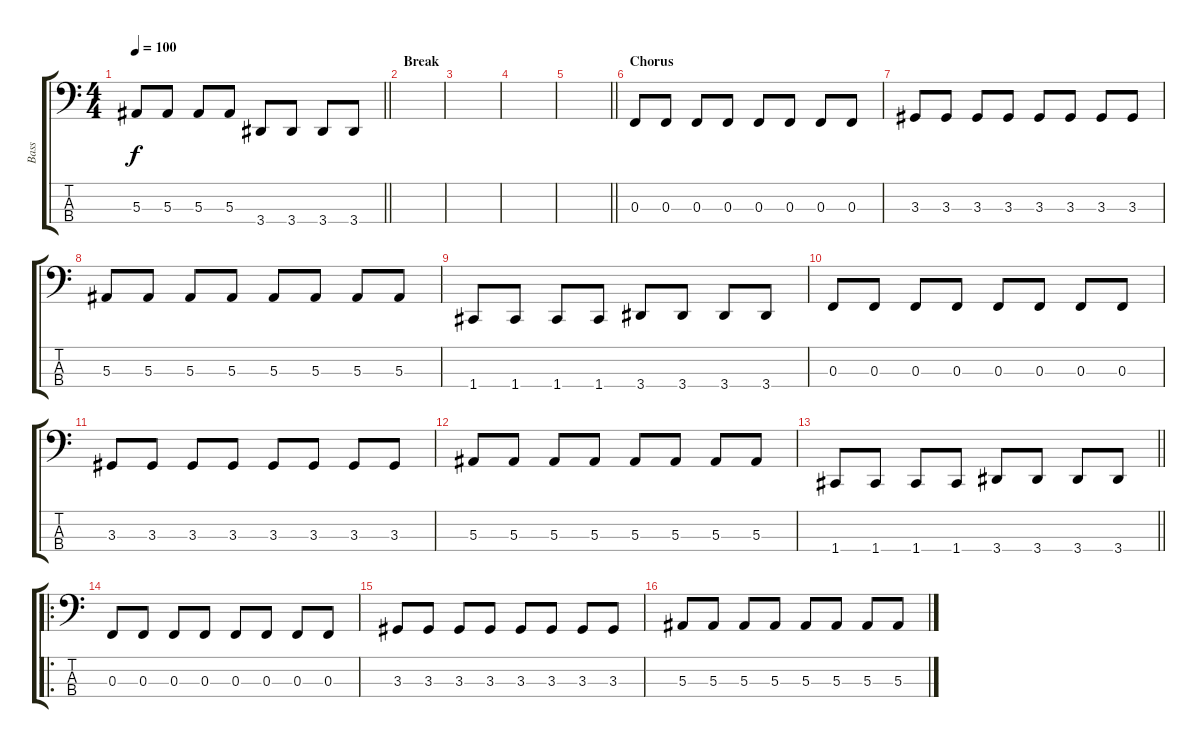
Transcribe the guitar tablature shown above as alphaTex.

\track ("Bass" "Bass") {instrument electricbassfinger}
\staff {score tabs}
\tuning (Eb2 Bb1 F1 C1) {hide}
\ts (4 4)
\tempo 100
\clef f4
\barLineRight lightlight
\ks c
5.3.8{dy f} 5.3.8 5.3.8 5.3.8 3.4.8 3.4.8 3.4.8 3.4.8 |
\section ("" "Break")
|
|
|
\barLineRight lightlight
|
\section ("" "Chorus")
0.3.8 0.3.8 0.3.8 0.3.8 0.3.8 0.3.8 0.3.8 0.3.8 |
3.3.8 3.3.8 3.3.8 3.3.8 3.3.8 3.3.8 3.3.8 3.3.8 |
5.3.8 5.3.8 5.3.8 5.3.8 5.3.8 5.3.8 5.3.8 5.3.8 |
1.4.8 1.4.8 1.4.8 1.4.8 3.4.8 3.4.8 3.4.8 3.4.8 |
0.3.8 0.3.8 0.3.8 0.3.8 0.3.8 0.3.8 0.3.8 0.3.8 |
3.3.8 3.3.8 3.3.8 3.3.8 3.3.8 3.3.8 3.3.8 3.3.8 |
5.3.8 5.3.8 5.3.8 5.3.8 5.3.8 5.3.8 5.3.8 5.3.8 |
\barLineRight lightlight
1.4.8 1.4.8 1.4.8 1.4.8 3.4.8 3.4.8 3.4.8 3.4.8 |
\ro
0.3.8 0.3.8 0.3.8 0.3.8 0.3.8 0.3.8 0.3.8 0.3.8 |
3.3.8 3.3.8 3.3.8 3.3.8 3.3.8 3.3.8 3.3.8 3.3.8 |
5.3.8 5.3.8 5.3.8 5.3.8 5.3.8 5.3.8 5.3.8 5.3.8
